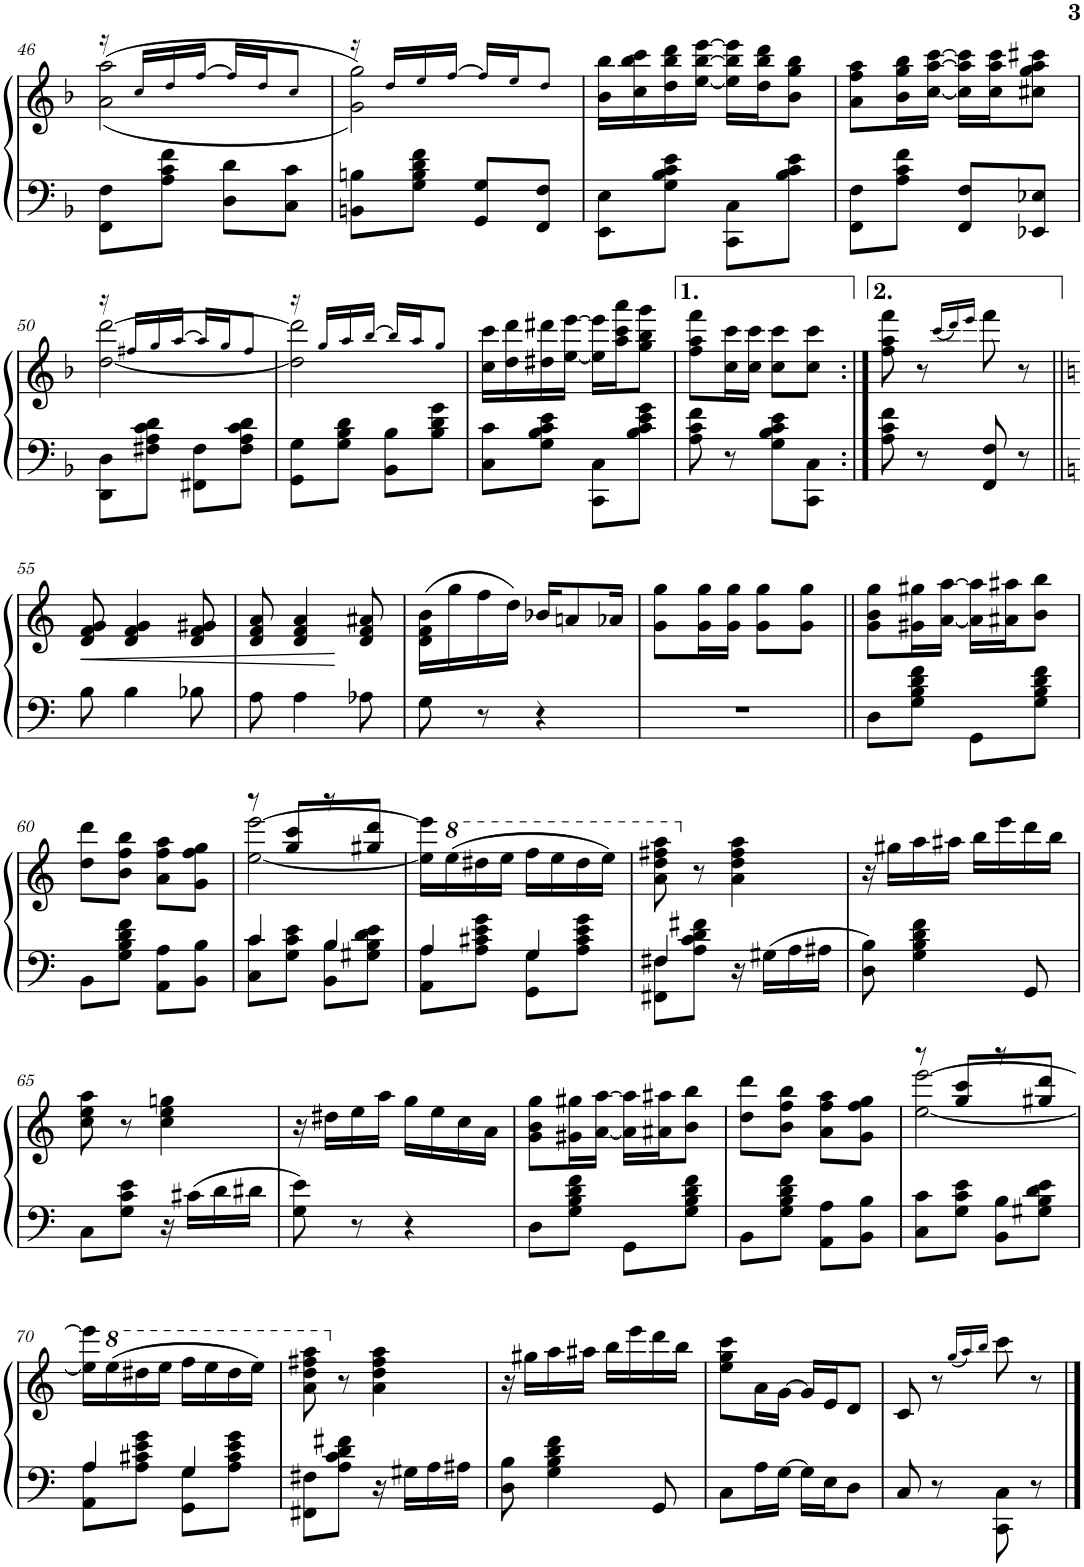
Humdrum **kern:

**kern	**kern	**dynam
*part1	*part1	*part1
*staff2	*staff1	*staff1/2
*I"Piano	*	*
*I'Pno.	*	*
!!LO:PB:g=z
*clefF4	*clefG2	*
*k[b-]	*k[b-]	*
*M2/4	*M2/4	*
=46	=46	=46
*	*^	*
8FF\ 8F\L	16r	((>2a\ 2aa\	.
.	16cc!/LL	.	.
8A\ 8c\ 8f\J	16dd!/	.	.
.	[16ff!/JJ	.	.
8D\ 8d\L	16ff!/LL]	.	.
.	16dd!/J	.	.
8C\ 8c\J	8cc!/J	.	.
=47	=47	=47	=47
8BBn\ 8Bn\L	16r	2g\ 2gg\))	.
.	16dd!/LL	.	.
8G\ 8B\ 8d\ 8f\J	16ee!/	.	.
.	[16ff!/JJ	.	.
8GG/ 8G/L	16ff!/LL]	.	.
.	16ee!/J	.	.
8FF/ 8F/J	8dd!/J	.	.
*	*v	*v	*
=48	=48	=48
8EE\ 8E\L	16b-\ 16bb-\LL	.
.	16cc\ 16bb-\ 16ccc\	.
8G\ 8B-\ 8c\ 8e\J	16dd\ 16bb-\ 16ddd\	.
.	[16ee\ [16bb-\ [16eee\JJ	.
8CC\ 8C\L	16ee\] 16bb-\] 16eee\]LL	.
.	16dd\ 16bb-\ 16ddd\J	.
8B-\ 8c\ 8e\J	8b-\ 8gg\ 8bb-\J	.
=49	=49	=49
8FF\ 8F\L	8a\ 8ff\ 8aa\L	.
8A\ 8c\ 8f\J	16b-\ 16gg\ 16bb-\L	.
.	[16cc\ [16aa\ [16ccc\JJ	.
8FF/ 8F/L	16cc\] 16aa\] 16ccc\]LL	.
.	16cc\ 16aa\ 16ccc\J	.
8EE-X/ 8E-X/J	8cc#X\ 8gg\ 8aa\ 8ccc#X\J	.
!!LO:LB:g=z
=50	=50	=50
*	*^	*
8DD\ 8D\L	16r	[2dd\ [>2ddd\	.
.	16ff#X!/LL	.	.
8F#X\ 8A\ 8c\ 8d\J	16gg!/	.	.
.	[16aa!/JJ	.	.
8FF#X\ 8F#\L	16aa!/LL]	.	.
.	16gg!/J	.	.
8F#\ 8A\ 8c\ 8d\J	8ff#!/J	.	.
=51	=51	=51	=51
8GG\ 8G\L	16r	2dd\] 2ddd\]	.
.	16gg!/LL	.	.
8G\ 8B-\ 8d\J	16aa!/	.	.
.	[16bb-!/JJ	.	.
8BB-\ 8B-\L	16bb-!/LL]	.	.
.	16aa!/J	.	.
8B-\ 8d\ 8g\J	8gg!/J	.	.
*	*v	*v	*
=52	=52	=52
8C\ 8c\L	16cc\ 16ccc\LL	.
.	16dd\ 16ddd\	.
8G\ 8B-\ 8c\ 8e\J	16dd#X\ 16ddd#X\	.
.	[16ee\ [16eee\JJ	.
8CC\ 8C\L	16ee\] 16eee\]LL	.
.	16aa\ 16ccc\ 16aaa\J	.
8B-\ 8c\ 8e\ 8g\J	8gg\ 8bb-\ 8ggg\J	.
=53	=53	=53
8A\ 8c\ 8f\	8ff\ 8aa\ 8fff\L	.
8r	16cc\ 16ccc\L	.
.	16cc\ 16ccc\JJ	.
8G\ 8B-\ 8c\ 8e\L	8cc\ 8ccc\L	.
8CC\ 8C\J	8cc\ 8ccc\J	.
=54:|!	=54:|!	=54:|!
8A\ 8c\ 8f\	8ff\ 8aa\ 8fff\	.
8r	8r	.
.	(16qccc/LL	.
.	16qddd/)	.
.	16qeee/JJ	.
8FF/ 8F/	8fff\	.
8r	8r	.
!!LO:LB:g=z
=55||	=55||	=55||
*k[]	*k[]	*
!	!	!LO:HP:b
8B\	8d/ 8f/ 8g/	<
4B\	4d/ 4f/ 4g/	.
8B-X\	8d/ 8f/ 8g#X/	.
=56	=56	=56
8A\	8d/ 8f/ 8a/	.
4A\	4d/ 4f/ 4a/	.
8A-X\	8d/ 8f/ 8a#X/	[
=57	=57	=57
8G\	(16d\ 16f\ 16b\LL	.
.	16gg\	.
8r	16ff\	.
.	16dd\JJ)	.
4r	16b-X/KL	.
.	8an/	.
.	16a-X/Jk	.
=58	=58	=58
2r	8g\ 8gg\L	.
.	16g\ 16gg\L	.
.	16g\ 16gg\JJ	.
.	8g\ 8gg\L	.
.	8g\ 8gg\J	.
=59||	=59||	=59||
8D\L	8g\ 8b\ 8gg\L	.
8G\ 8B\ 8d\ 8f\J	16g#X\ 16gg#X\L	.
.	[16a\ [16aa\JJ	.
8GG\L	16a\] 16aa\]LL	.
.	16a#X\ 16aa#X\J	.
8G\ 8B\ 8d\ 8f\J	8b\ 8bb\J	.
!!LO:LB:g=z
=60	=60	=60
8BB\L	8dd\ 8ddd\L	.
8G\ 8B\ 8d\ 8f\J	8b\ 8ff\ 8bb\J	.
8AA\ 8A\L	8a\ 8ff\ 8aa\L	.
8BB\ 8B\J	8g\ 8ff\ 8gg\J	.
=61	=61	=61
*^	*^	*
4c/	8C\ 8c\L	8r	[2ee\ [>2eee\	.
.	8G\ 8c\ 8e\J	8gg/ 8ccc/L	.	.
4B/	8BB\ 8B\L	8r	.	.
.	8G#X\ 8B\ 8d\ 8e\J	8gg#X/ 8ddd/J	.	.
*	*	*v	*v	*
=62	=62	=62	=62
4A/	8AA\ 8A\L	16ee\] 16eee\]LL	.
*	*	*8va	*
.	.	(16eee\	.
.	8A\ 8c#X\ 8e\ 8g\J	16ddd#X\	.
.	.	16eee\JJ	.
4G/	8GG\ 8G\L	16fff\LL	.
.	.	16eee\	.
.	8A\ 8c#\ 8e\ 8g\J	16ddd#\	.
.	.	16eee\JJ)	.
=63	=63	=63	=63
4F#X/	8FF#X\ 8F#\L	8aa\ 8ddd\ 8fff#X\ 8aaa\	.
*	*	*X8va	*
.	8A\ 8c\ 8d\ 8f#X\J	8r	.
16r	4ryy	4a\ 4dd\ 4ff#\ 4aa\	.
16G#X\LL	.	.	.
16A\	.	.	.
16A#X\JJ	.	.	.
*v	*v	*	*
=64	=64	=64
8D\ 8B\	16r	.
.	16gg#X\LL	.
4G\ 4B\ 4d\ 4f\	16aa\	.
.	16aa#X\JJ	.
.	16bb\LL	.
.	16eee\	.
8GG/	16ddd\	.
.	16bb\JJ	.
!!LO:LB:g=z
=65	=65	=65
8C\L	8cc\ 8ee\ 8aa\	.
8G\ 8c\ 8e\J	8r	.
16r	4cc\ 4ee\ 4ggn\	.
16c#X\LL	.	.
16d\	.	.
16d#X\JJ	.	.
=66	=66	=66
8G\ 8e\	16r	.
.	16dd#X\LL	.
8r	16ee\	.
.	16aa\JJ	.
4r	16gg\LL	.
.	16ee\	.
.	16cc\	.
.	16a\JJ	.
=67	=67	=67
8D\L	8g\ 8b\ 8gg\L	.
8G\ 8B\ 8d\ 8f\J	16g#X\ 16gg#X\L	.
.	[16a\ [16aa\JJ	.
8GG\L	16a\] 16aa\]LL	.
.	16a#X\ 16aa#X\J	.
8G\ 8B\ 8d\ 8f\J	8b\ 8bb\J	.
=68	=68	=68
8BB\L	8dd\ 8ddd\L	.
8G\ 8B\ 8d\ 8f\J	8b\ 8ff\ 8bb\J	.
8AA\ 8A\L	8a\ 8ff\ 8aa\L	.
8BB\ 8B\J	8g\ 8ff\ 8gg\J	.
=69	=69	=69
*	*^	*
8C\ 8c\L	8r	[2ee\ [>2eee\	.
8G\ 8c\ 8e\J	8gg/ 8ccc/L	.	.
8BB\ 8B\L	8r	.	.
8G#X\ 8B\ 8d\ 8e\J	8gg#X/ 8ddd/J	.	.
*	*v	*v	*
!!LO:LB:g=z
=70	=70	=70
*^	*	*
4A/	8AA\ 8A\L	16ee\] 16eee\]LL	.
*	*	*8va	*
.	.	(16eee\	.
.	8A\ 8c#X\ 8e\ 8g\J	16ddd#X\	.
.	.	16eee\JJ	.
4G/	8GG\ 8G\L	16fff\LL	.
.	.	16eee\	.
.	8A\ 8c#\ 8e\ 8g\J	16ddd#\	.
.	.	16eee\JJ)	.
*v	*v	*	*
=71	=71	=71
8FF#X\ 8F#X\L	8aa\ 8ddd\ 8fff#X\ 8aaa\	.
*	*X8va	*
8A\ 8c\ 8d\ 8f#X\J	8r	.
16r	4a\ 4dd\ 4ff#\ 4aa\	.
16G#X\LL	.	.
16A\	.	.
16A#X\JJ	.	.
=72	=72	=72
8D\ 8B\	16r	.
.	16gg#X\LL	.
4G\ 4B\ 4d\ 4f\	16aa\	.
.	16aa#X\JJ	.
.	16bb\LL	.
.	16eee\	.
8GG/	16ddd\	.
.	16bb\JJ	.
=73	=73	=73
8C\L	8ee\ 8gg\ 8ccc\L	.
16A\L	16a\L	.
[16G\JJ	[16g\JJ	.
16G\LL]	16g/LL]	.
16E\J	16e/J	.
8D\J	8d/J	.
=74	=74	=74
8C/	8c/	.
8r	8r	.
.	(16qgg/LL	.
.	16qaa/)	.
.	16qbb/JJ	.
8CC\ 8C\	8ccc\	.
8r	8r	.
==	==	==
*-	*-	*-
